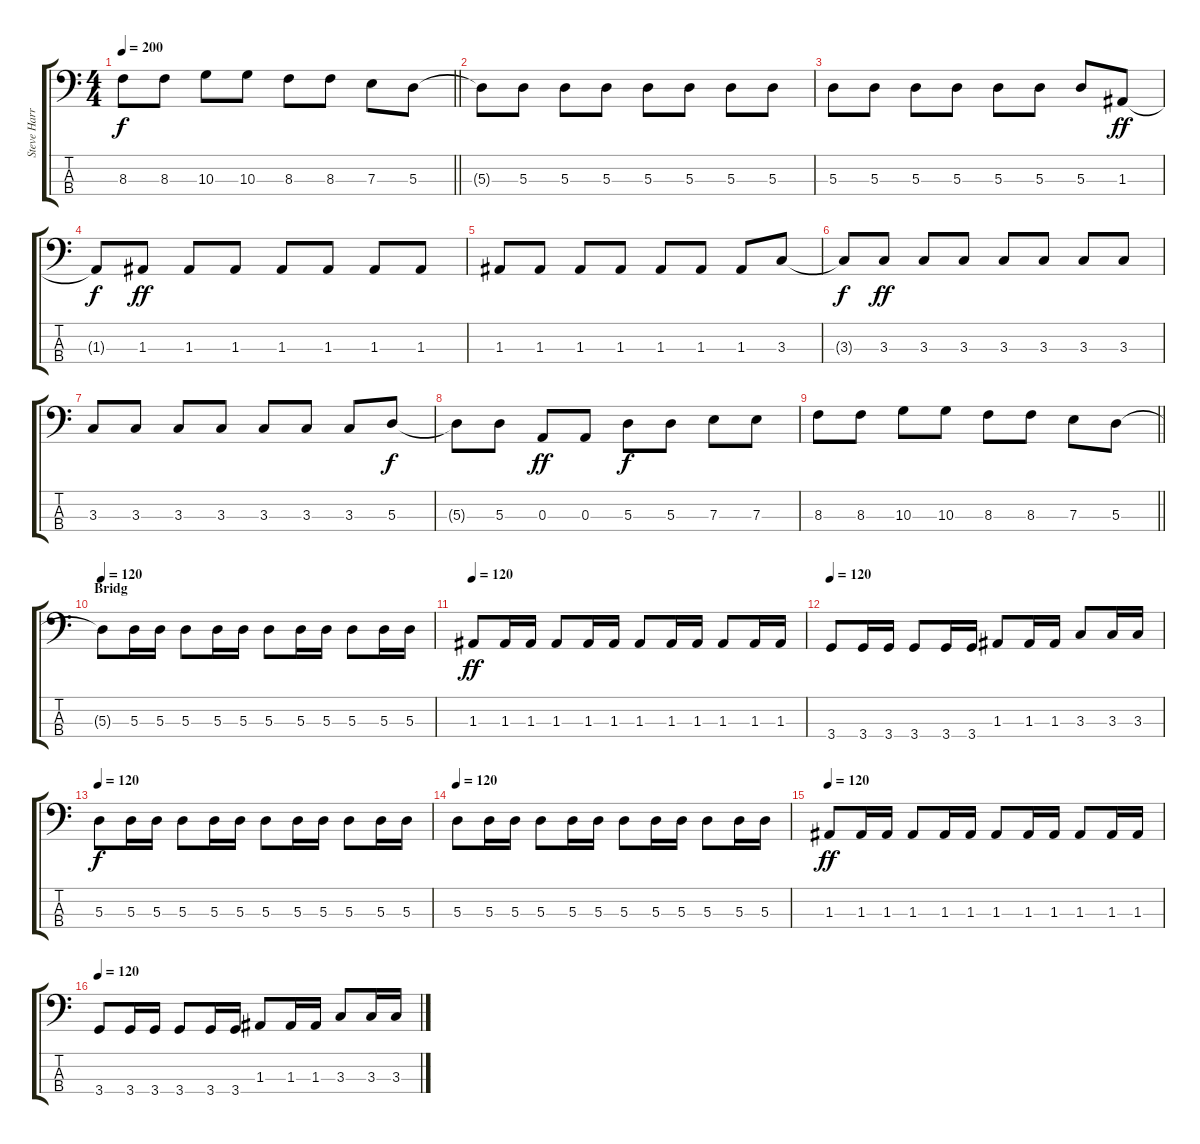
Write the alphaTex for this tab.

\track ("Steve Harris" "Steve Harr") {instrument electricbassfinger}
\staff {score tabs}
\tuning (G2 D2 A1 E1) {hide}
\ts (4 4)
\tempo 200
\clef f4
\barLineRight lightlight
\ks c
8.3.8{dy f} 8.3.8 10.3.8 10.3.8 8.3.8 8.3.8 7.3.8 5.3.8 |
5.3{t}.8 5.3.8 5.3.8 5.3.8 5.3.8 5.3.8 5.3.8 5.3.8 |
5.3.8 5.3.8 5.3.8 5.3.8 5.3.8 5.3.8 5.3.8 1.3.8{dy ff} |
1.3{t}.8{dy f} 1.3.8{dy ff} 1.3.8 1.3.8 1.3.8 1.3.8 1.3.8 1.3.8 |
1.3.8 1.3.8 1.3.8 1.3.8 1.3.8 1.3.8 1.3.8 3.3.8 |
3.3{t}.8{dy f} 3.3.8{dy ff} 3.3.8 3.3.8 3.3.8 3.3.8 3.3.8 3.3.8 |
3.3.8 3.3.8 3.3.8 3.3.8 3.3.8 3.3.8 3.3.8 5.3.8{dy f} |
5.3{t}.8 5.3.8 0.3.8{dy ff} 0.3.8 5.3.8{dy f} 5.3.8 7.3.8 7.3.8 |
\barLineRight lightlight
8.3.8 8.3.8 10.3.8 10.3.8 8.3.8 8.3.8 7.3.8 5.3.8 |
\section ("" "Bridg")
\tempo 120
5.3{t}.8 5.3.16 5.3.16 5.3.8 5.3.16 5.3.16 5.3.8 5.3.16 5.3.16 5.3.8 5.3.16 5.3.16 |
\tempo 120
1.3.8{dy ff} 1.3.16 1.3.16 1.3.8 1.3.16 1.3.16 1.3.8 1.3.16 1.3.16 1.3.8 1.3.16 1.3.16 |
\tempo 120
3.4.8 3.4.16 3.4.16 3.4.8 3.4.16 3.4.16 1.3.8 1.3.16 1.3.16 3.3.8 3.3.16 3.3.16 |
\tempo 120
5.3.8{dy f} 5.3.16 5.3.16 5.3.8 5.3.16 5.3.16 5.3.8 5.3.16 5.3.16 5.3.8 5.3.16 5.3.16 |
\tempo 120
5.3.8 5.3.16 5.3.16 5.3.8 5.3.16 5.3.16 5.3.8 5.3.16 5.3.16 5.3.8 5.3.16 5.3.16 |
\tempo 120
1.3.8{dy ff} 1.3.16 1.3.16 1.3.8 1.3.16 1.3.16 1.3.8 1.3.16 1.3.16 1.3.8 1.3.16 1.3.16 |
\tempo 120
3.4.8 3.4.16 3.4.16 3.4.8 3.4.16 3.4.16 1.3.8 1.3.16 1.3.16 3.3.8 3.3.16 3.3.16
